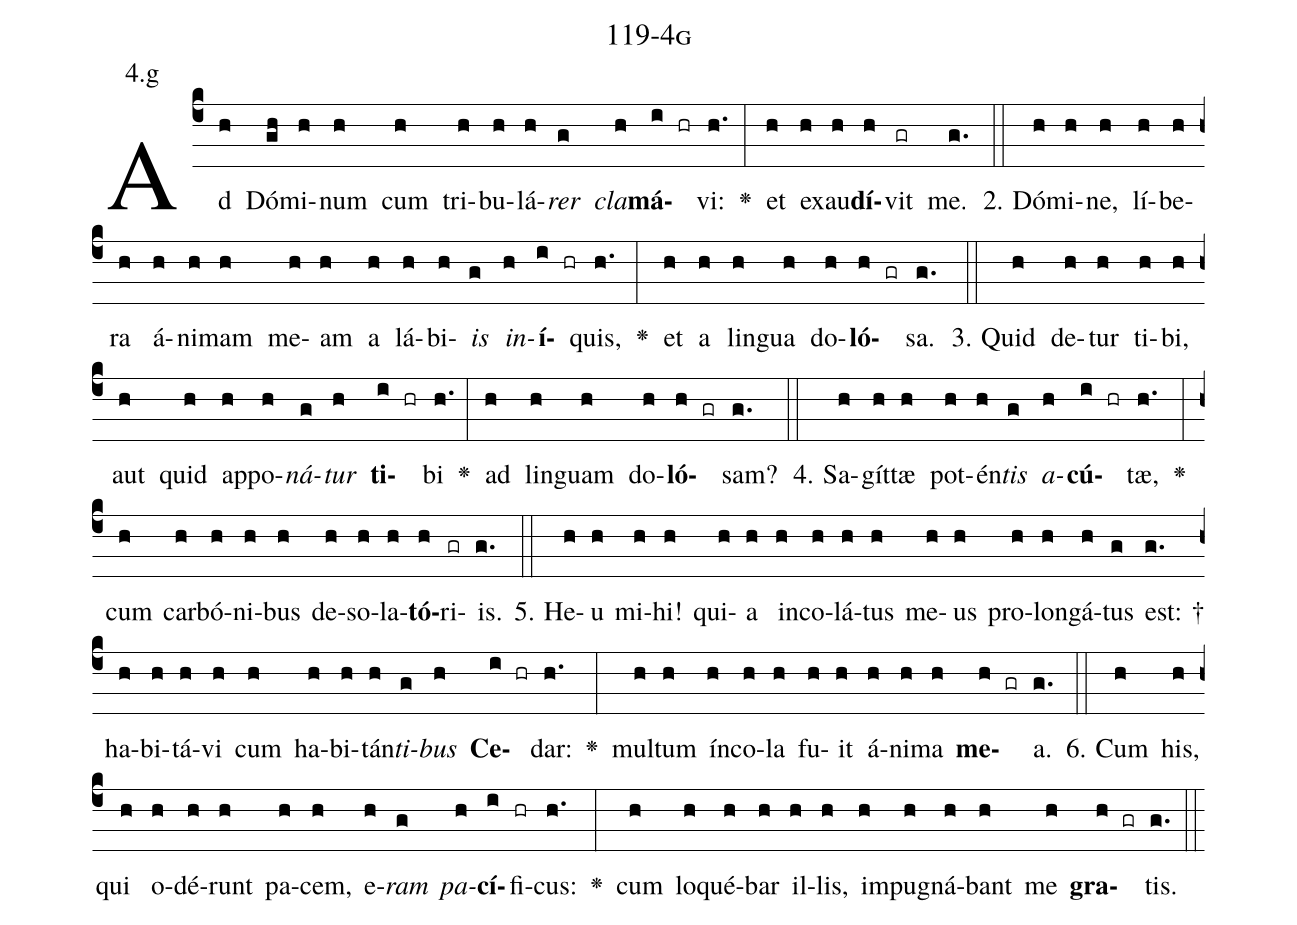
name: 119-4g;
annotation: 4.g;
%%
(c4)Ad(h) Dó(gh)mi(h)num(h) cum(h) tri(h)bu(h)lá(h)<i>rer</i>(g) <i>cla</i>(h)<b>má</b>(i hr)vi:(h.) <v>\greheightstar</v>(:) et(h) ex(h)au(h)<b>dí</b>(h)vit(gr) me.(g.) (::)
2. Dó(h)mi(h)ne,(h) lí(h)be(h)ra(h) á(h)ni(h)mam(h) me(h)am(h) a(h) lá(h)bi(h)<i>is</i>(g) <i>in</i>(h)<b>í</b>(i hr)quis,(h.) <v>\greheightstar</v>(:) et(h) a(h) lin(h)gua(h) do(h)<b>ló</b>(h gr)sa.(g.) (::)
3. Quid(h) de(h)tur(h) ti(h)bi,(h) aut(h) quid(h) ap(h)po(h)<i>ná</i>(g)<i>tur</i>(h) <b>ti</b>(i hr)bi(h.) <v>\greheightstar</v>(:) ad(h) lin(h)guam(h) do(h)<b>ló</b>(h gr)sam?(g.) (::)
4. Sa(h)gít(h)tæ(h) pot(h)én(h)<i>tis</i>(g) <i>a</i>(h)<b>cú</b>(i hr)tæ,(h.) <v>\greheightstar</v>(:) cum(h) car(h)bó(h)ni(h)bus(h) de(h)so(h)la(h)<b>tó</b>(h)ri(gr)is.(g.) (::)
5. He(h)u(h) mi(h)hi!(h) qui(h)a(h) in(h)co(h)lá(h)tus(h) me(h)us(h) pro(h)lon(h)gá(h)tus(g) est: †(g.) ha(h)bi(h)tá(h)vi(h) cum(h) ha(h)bi(h)tán(h)<i>ti</i>(g)<i>bus</i>(h) <b>Ce</b>(i hr)dar:(h.) <v>\greheightstar</v>(:) mul(h)tum(h) ín(h)co(h)la(h) fu(h)it(h) á(h)ni(h)ma(h) <b>me</b>(h gr)a.(g.) (::)
6. Cum(h) his,(h) qui(h) o(h)dé(h)runt(h) pa(h)cem,(h) e(h)<i>ram</i>(g) <i>pa</i>(h)<b>cí</b>(i)fi(hr)cus:(h.) <v>\greheightstar</v>(:) cum(h) lo(h)qué(h)bar(h) il(h)lis,(h) im(h)pu(h)gná(h)bant(h) me(h) <b>gra</b>(h gr)tis.(g.) (::)
